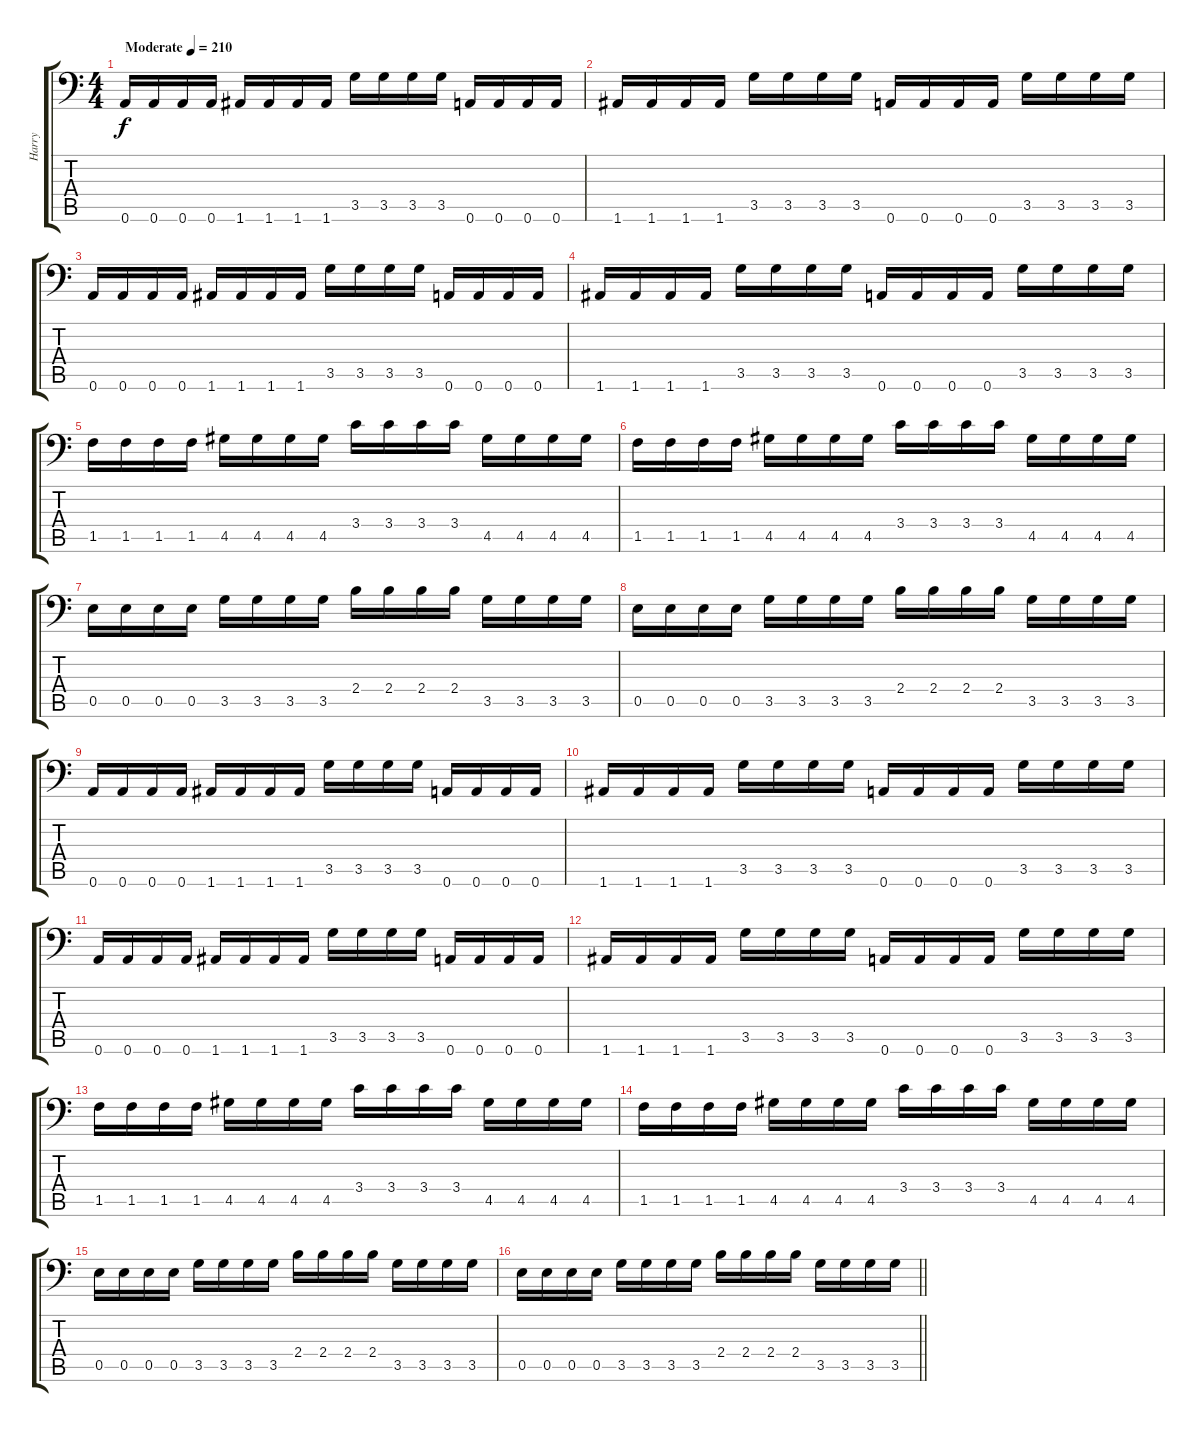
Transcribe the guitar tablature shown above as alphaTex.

\track ("Harry" "Harry") {instrument distortionguitar}
\staff {score tabs}
\tuning (B3 Gb3 D3 A2 E2 A1) {hide}
\ts (4 4)
\section ("" "")
\tempo (210 "Moderate")
\clef f4
\ks c
0.6.16{dy f instrument distortionguitar} 0.6.16 0.6.16 0.6.16 1.6.16 1.6.16 1.6.16 1.6.16 3.5.16 3.5.16 3.5.16 3.5.16 0.6.16 0.6.16 0.6.16 0.6.16 |
1.6.16 1.6.16 1.6.16 1.6.16 3.5.16 3.5.16 3.5.16 3.5.16 0.6.16 0.6.16 0.6.16 0.6.16 3.5.16 3.5.16 3.5.16 3.5.16 |
0.6.16 0.6.16 0.6.16 0.6.16 1.6.16 1.6.16 1.6.16 1.6.16 3.5.16 3.5.16 3.5.16 3.5.16 0.6.16 0.6.16 0.6.16 0.6.16 |
1.6.16 1.6.16 1.6.16 1.6.16 3.5.16 3.5.16 3.5.16 3.5.16 0.6.16 0.6.16 0.6.16 0.6.16 3.5.16 3.5.16 3.5.16 3.5.16 |
1.5.16 1.5.16 1.5.16 1.5.16 4.5.16 4.5.16 4.5.16 4.5.16 3.4.16 3.4.16 3.4.16 3.4.16 4.5.16 4.5.16 4.5.16 4.5.16 |
1.5.16 1.5.16 1.5.16 1.5.16 4.5.16 4.5.16 4.5.16 4.5.16 3.4.16 3.4.16 3.4.16 3.4.16 4.5.16 4.5.16 4.5.16 4.5.16 |
0.5.16 0.5.16 0.5.16 0.5.16 3.5.16 3.5.16 3.5.16 3.5.16 2.4.16 2.4.16 2.4.16 2.4.16 3.5.16 3.5.16 3.5.16 3.5.16 |
0.5.16 0.5.16 0.5.16 0.5.16 3.5.16 3.5.16 3.5.16 3.5.16 2.4.16 2.4.16 2.4.16 2.4.16 3.5.16 3.5.16 3.5.16 3.5.16 |
0.6.16 0.6.16 0.6.16 0.6.16 1.6.16 1.6.16 1.6.16 1.6.16 3.5.16 3.5.16 3.5.16 3.5.16 0.6.16 0.6.16 0.6.16 0.6.16 |
1.6.16 1.6.16 1.6.16 1.6.16 3.5.16 3.5.16 3.5.16 3.5.16 0.6.16 0.6.16 0.6.16 0.6.16 3.5.16 3.5.16 3.5.16 3.5.16 |
0.6.16 0.6.16 0.6.16 0.6.16 1.6.16 1.6.16 1.6.16 1.6.16 3.5.16 3.5.16 3.5.16 3.5.16 0.6.16 0.6.16 0.6.16 0.6.16 |
1.6.16 1.6.16 1.6.16 1.6.16 3.5.16 3.5.16 3.5.16 3.5.16 0.6.16 0.6.16 0.6.16 0.6.16 3.5.16 3.5.16 3.5.16 3.5.16 |
1.5.16 1.5.16 1.5.16 1.5.16 4.5.16 4.5.16 4.5.16 4.5.16 3.4.16 3.4.16 3.4.16 3.4.16 4.5.16 4.5.16 4.5.16 4.5.16 |
1.5.16 1.5.16 1.5.16 1.5.16 4.5.16 4.5.16 4.5.16 4.5.16 3.4.16 3.4.16 3.4.16 3.4.16 4.5.16 4.5.16 4.5.16 4.5.16 |
0.5.16 0.5.16 0.5.16 0.5.16 3.5.16 3.5.16 3.5.16 3.5.16 2.4.16 2.4.16 2.4.16 2.4.16 3.5.16 3.5.16 3.5.16 3.5.16 |
\barLineRight lightlight
0.5.16 0.5.16 0.5.16 0.5.16 3.5.16 3.5.16 3.5.16 3.5.16 2.4.16 2.4.16 2.4.16 2.4.16 3.5.16 3.5.16 3.5.16 3.5.16
